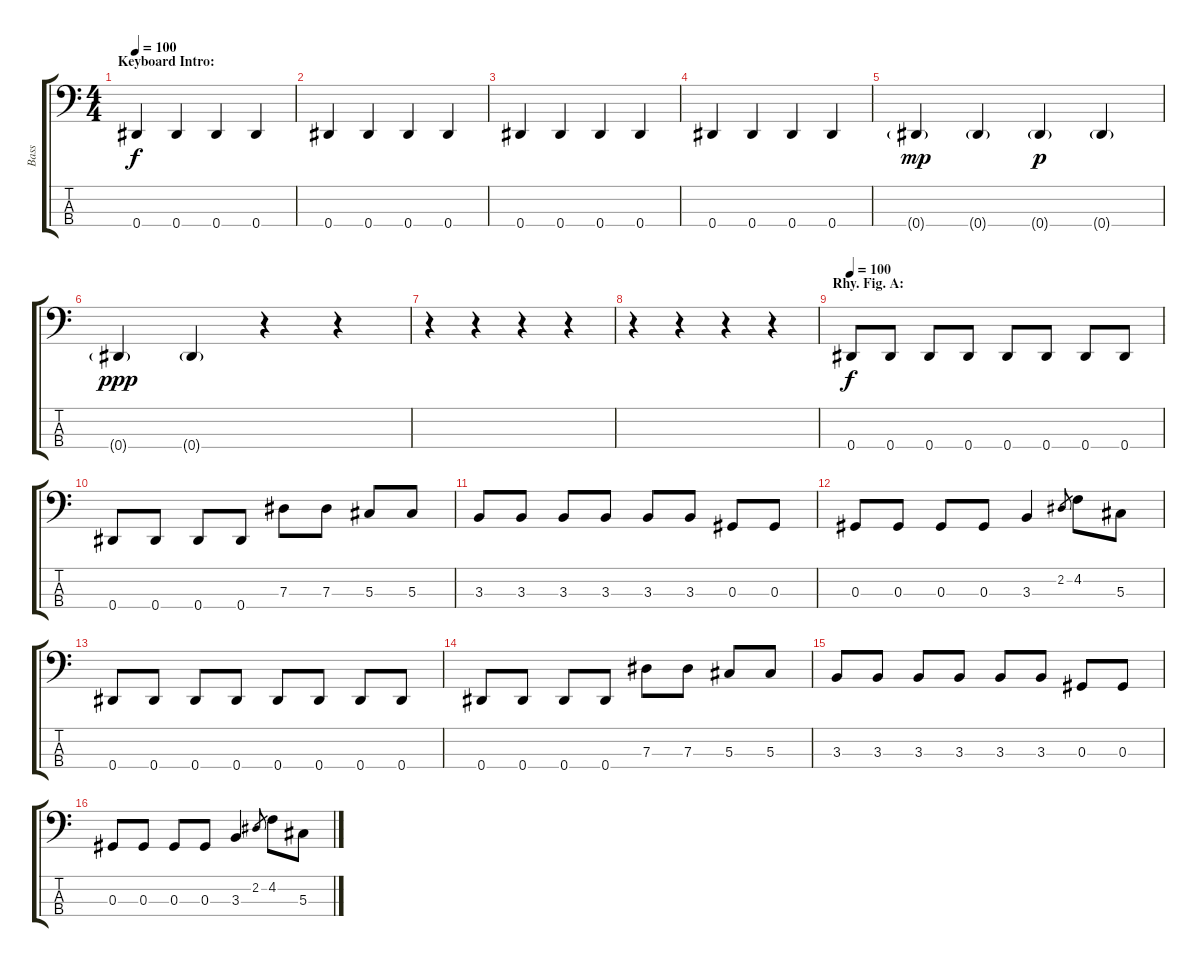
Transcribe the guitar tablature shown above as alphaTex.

\track ("Bass" "Bass") {instrument electricbasspick}
\staff {score tabs}
\tuning (Gb2 Db2 Ab1 Eb1) {hide}
\ts (4 4)
\section ("" "Keyboard Intro:")
\tempo 100
\clef f4
\ks c
0.4.4{dy f instrument electricbasspick} 0.4.4 0.4.4 0.4.4 |
0.4.4 0.4.4 0.4.4 0.4.4 |
0.4.4 0.4.4 0.4.4 0.4.4 |
0.4.4 0.4.4 0.4.4 0.4.4 |
0.4{g}.4{dy mp} 0.4{g}.4 0.4{g}.4{dy p} 0.4{g}.4 |
0.4{g}.4{dy ppp} 0.4{g}.4 r.4 r.4 |
r.4 r.4 r.4 r.4 |
r.4 r.4 r.4 r.4 |
\section ("" "Rhy. Fig. A:")
\tempo 100
0.4.8{dy f} 0.4.8 0.4.8 0.4.8 0.4.8 0.4.8 0.4.8 0.4.8 |
0.4.8 0.4.8 0.4.8 0.4.8 7.3.8 7.3.8 5.3.8 5.3.8 |
3.3.8 3.3.8 3.3.8 3.3.8 3.3.8 3.3.8 0.3.8 0.3.8 |
0.3.8 0.3.8 0.3.8 0.3.8 3.3.4 2.2.8{gr} 4.2.8 5.3.8 |
0.4.8 0.4.8 0.4.8 0.4.8 0.4.8 0.4.8 0.4.8 0.4.8 |
0.4.8 0.4.8 0.4.8 0.4.8 7.3.8 7.3.8 5.3.8 5.3.8 |
3.3.8 3.3.8 3.3.8 3.3.8 3.3.8 3.3.8 0.3.8 0.3.8 |
0.3.8 0.3.8 0.3.8 0.3.8 3.3.4 2.2.8{gr} 4.2.8 5.3.8
